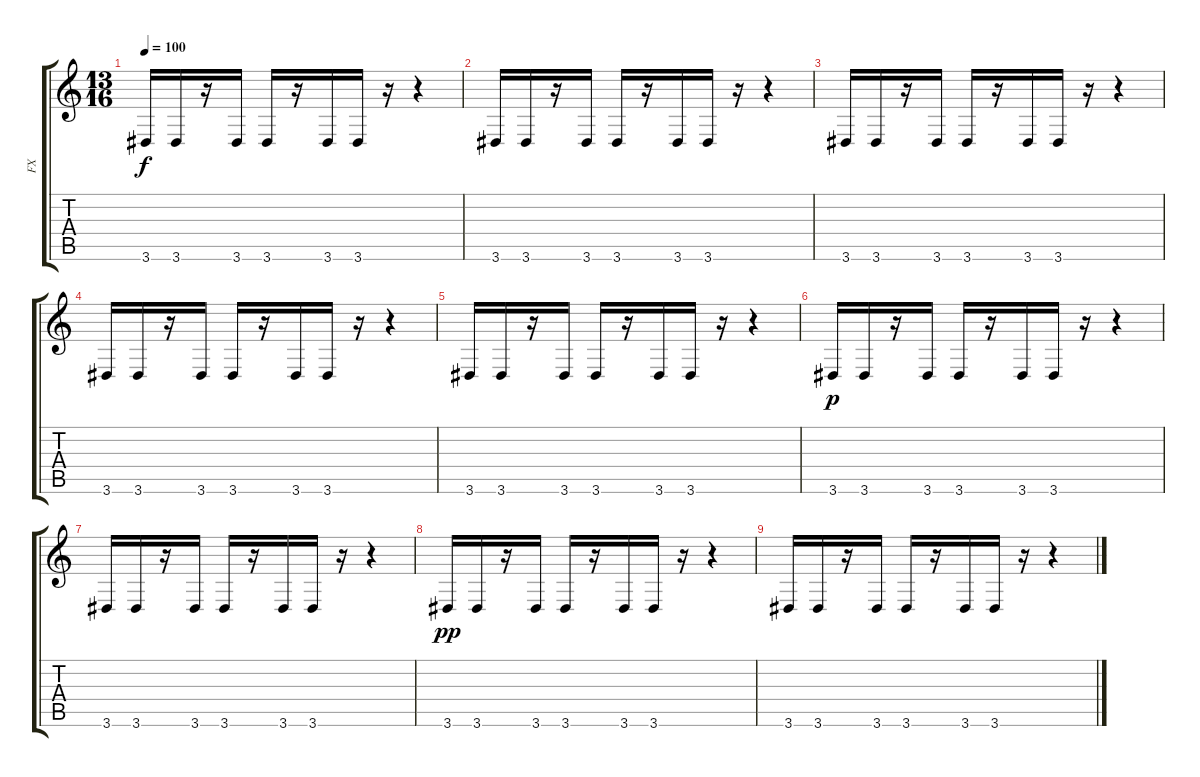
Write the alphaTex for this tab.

\track ("FX" "FX") {instrument distortionguitar}
\staff {score tabs}
\tuning (D4 A3 F3 C3 G2 C2) {hide}
\ts (13 16)
\tempo 100
\clef g2
\ks c
3.6.16{dy f} 3.6.16 r.16 3.6.16 3.6.16 r.16 3.6.16 3.6.16 r.16 r.4 |
3.6.16 3.6.16 r.16 3.6.16 3.6.16 r.16 3.6.16 3.6.16 r.16 r.4 |
3.6.16 3.6.16 r.16 3.6.16 3.6.16 r.16 3.6.16 3.6.16 r.16 r.4 |
3.6.16 3.6.16 r.16 3.6.16 3.6.16 r.16 3.6.16 3.6.16 r.16 r.4 |
3.6.16 3.6.16 r.16 3.6.16 3.6.16 r.16 3.6.16 3.6.16 r.16 r.4 |
3.6.16{dy p} 3.6.16 r.16 3.6.16 3.6.16 r.16 3.6.16 3.6.16 r.16 r.4 |
3.6.16 3.6.16 r.16 3.6.16 3.6.16 r.16 3.6.16 3.6.16 r.16 r.4 |
3.6.16{dy pp} 3.6.16 r.16 3.6.16 3.6.16 r.16 3.6.16 3.6.16 r.16 r.4 |
3.6.16 3.6.16 r.16 3.6.16 3.6.16 r.16 3.6.16 3.6.16 r.16 r.4
